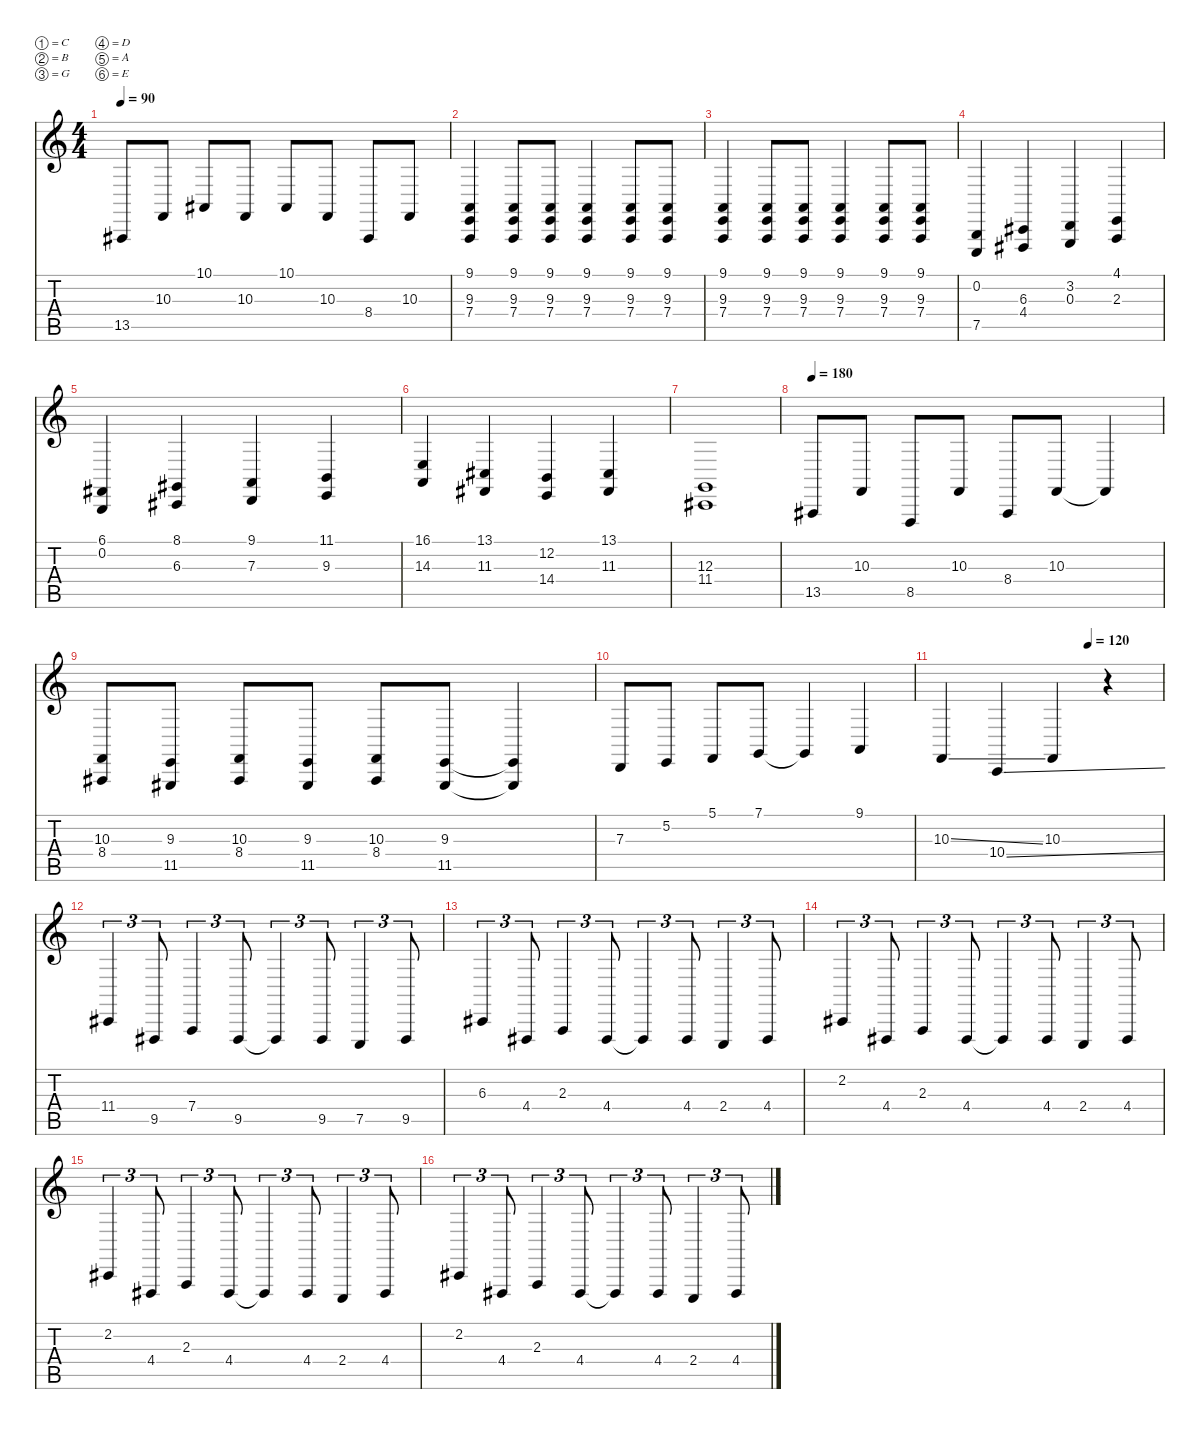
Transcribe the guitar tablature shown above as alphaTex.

\defaultSystemsLayout 4
\hideDynamics
\bracketExtendMode nobrackets
\singleTrackTrackNamePolicy hidden
\multiTrackTrackNamePolicy hidden
\firstSystemTrackNameMode fullname
\firstSystemTrackNameOrientation horizontal
\otherSystemsTrackNameOrientation horizontal
\track ("Piano - left" "pno.") {instrument brightacousticpiano}
\staff {score tabs}
\tuning (C2 B1 G1 D1 A0 E0)
\ts (4 4)
\tempo 90
\clef g2
\ks c
13.5{acc #}.8{dy f beam Up} 10.3.8{beam Up} 10.1{acc #}.8{beam Up} 10.3.8{beam Up} 10.1{acc #}.8{beam Up} 10.3.8{beam Up} 8.4{acc #}.8{beam Up} 10.3.8{beam Up} |
(9.1 9.3 7.4).4{beam Up} (9.1 9.3 7.4).8{beam Up} (9.1 9.3 7.4).8{beam Up} (9.1 9.3 7.4).4{beam Up} (9.1 9.3 7.4).8{beam Up} (9.1 9.3 7.4).8{beam Up} |
(9.1 9.3 7.4).4{beam Up} (9.1 9.3 7.4).8{beam Up} (9.1 9.3 7.4).8{beam Up} (9.1 9.3 7.4).4{beam Up} (9.1 9.3 7.4).8{beam Up} (9.1 9.3 7.4).8{beam Up} |
(0.2 7.5).4{beam Up} (6.3{acc #} 4.4{acc #}).4{beam Up} (3.2 0.3).4{beam Up} (4.1 2.3).4{beam Up} |
(6.1{acc #} 0.2).4{beam Up} (8.1{acc #} 6.3{acc #}).4{beam Up} (9.1 7.3).4{beam Up} (11.1 9.3).4{beam Up} |
(16.1 14.3).4{beam Up} (13.1{acc #} 11.3{acc #}).4{beam Up} (12.2 14.4).4{beam Up} (13.1{acc #} 11.3{acc #}).4{beam Up} |
(12.3 11.4{acc #}).1{beam Up} |
\tempo 180
13.5{acc #}.8{beam Up} 10.3.8{beam Up} 8.5.8{beam Up} 10.3.8{beam Up} 8.4{acc #}.8{beam Up} 10.3.8{beam Up} 10.3{t}.4{beam Up} |
(10.3 8.4{acc #}).8{beam Up} (9.3 11.5{acc #}).8{beam Up} (10.3 8.4{acc #}).8{beam Up} (9.3 11.5{acc #}).8{beam Up} (10.3 8.4{acc #}).8{beam Up} (9.3 11.5{acc #}).8{beam Up} (9.3{t} 11.5{t acc #}).4{beam Up} |
7.3.8{beam Up} 5.2.8{beam Up} 5.1.8{beam Up} 7.1.8{beam Up} 7.1{t}.4{beam Up} 9.1.4{beam Up} |
\tempo (120 0.666667)
10.3{ss}.4{beam Up} 10.4{ss}.4{beam Up} 10.3.4{beam Up} r.4{beam Up} |
11.4{acc #}.4{tu (3 2) dy mf beam Up} 9.5{acc #}.8{tu (3 2) beam Up} 7.4.4{tu (3 2) beam Up} 9.5{acc #}.8{tu (3 2) beam Up} 9.5{t acc #}.4{tu (3 2) dy f beam Up} 9.5{acc #}.8{tu (3 2) dy mf beam Up} 7.5.4{tu (3 2) beam Up} 9.5{acc #}.8{tu (3 2) beam Up} |
6.3{acc #}.4{tu (3 2) beam Up} 4.4{acc #}.8{tu (3 2) beam Up} 2.3.4{tu (3 2) beam Up} 4.4{acc #}.8{tu (3 2) beam Up} 4.4{t acc #}.4{tu (3 2) dy f beam Up} 4.4{acc #}.8{tu (3 2) dy mf beam Up} 2.4.4{tu (3 2) beam Up} 4.4{acc #}.8{tu (3 2) beam Up} |
2.2{acc #}.4{tu (3 2) beam Up} 4.4{acc #}.8{tu (3 2) beam Up} 2.3.4{tu (3 2) beam Up} 4.4{acc #}.8{tu (3 2) beam Up} 4.4{t acc #}.4{tu (3 2) dy f beam Up} 4.4{acc #}.8{tu (3 2) dy mf beam Up} 2.4.4{tu (3 2) beam Up} 4.4{acc #}.8{tu (3 2) beam Up} |
2.2{acc #}.4{tu (3 2) beam Up} 4.4{acc #}.8{tu (3 2) beam Up} 2.3.4{tu (3 2) beam Up} 4.4{acc #}.8{tu (3 2) beam Up} 4.4{t acc #}.4{tu (3 2) dy f beam Up} 4.4{acc #}.8{tu (3 2) dy mf beam Up} 2.4.4{tu (3 2) beam Up} 4.4{acc #}.8{tu (3 2) beam Up} |
2.2{acc #}.4{tu (3 2) beam Up} 4.4{acc #}.8{tu (3 2) beam Up} 2.3.4{tu (3 2) beam Up} 4.4{acc #}.8{tu (3 2) beam Up} 4.4{t acc #}.4{tu (3 2) dy f beam Up} 4.4{acc #}.8{tu (3 2) dy mf beam Up} 2.4.4{tu (3 2) beam Up} 4.4{acc #}.8{tu (3 2) beam Up}
